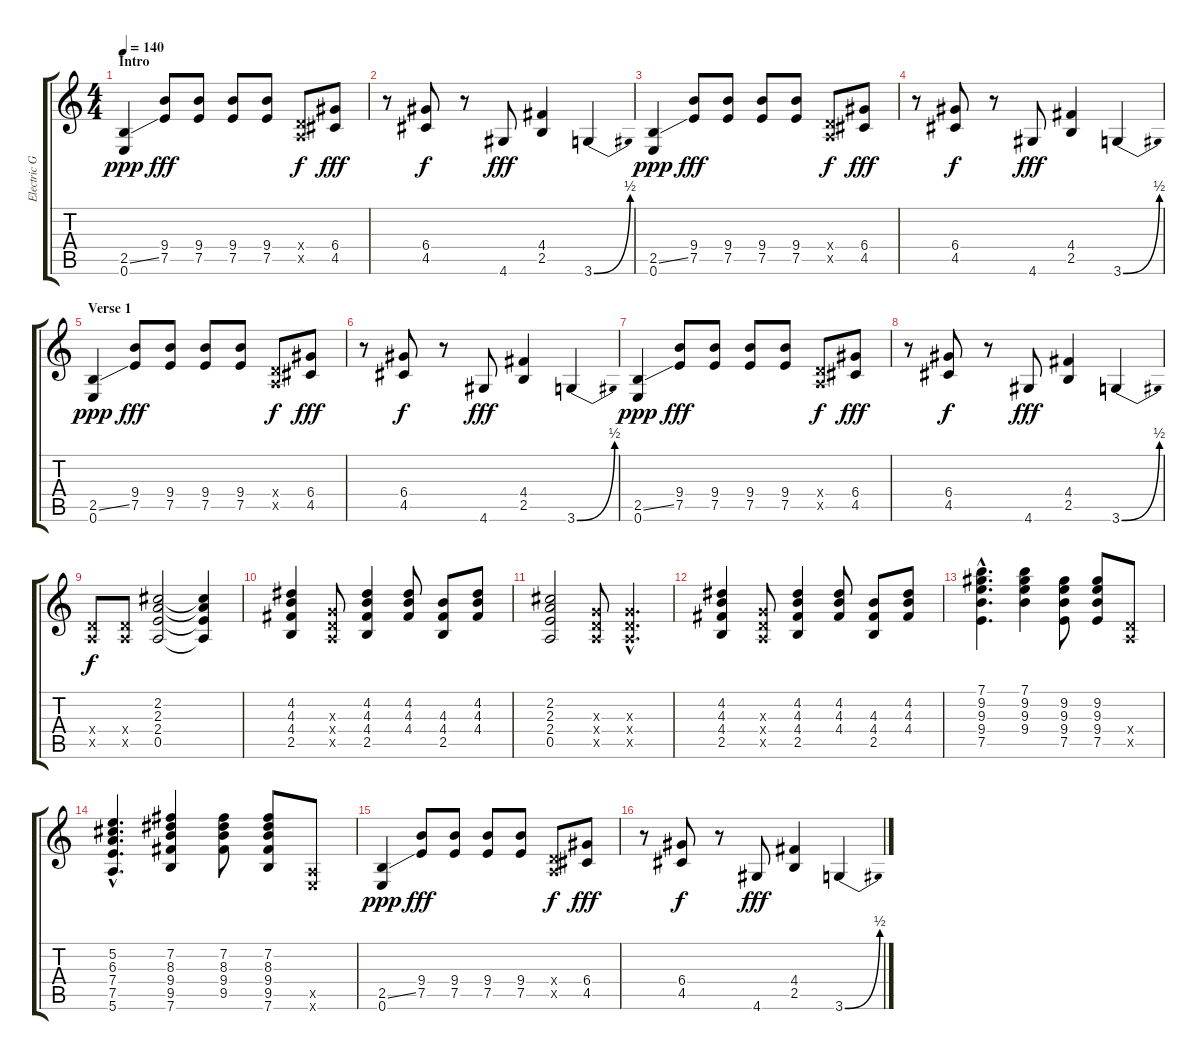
\track ("Electric Guitar Right" "Electric G") {instrument distortionguitar}
\staff {score tabs}
\tuning (E4 B3 G3 D3 A2 E2) {hide}
\ts (4 4)
\section ("" "Intro")
\tempo 140
\clef g2
\ks c
(2.5{ss} 0.6).4{dy ppp instrument distortionguitar} (9.4 7.5).8{dy fff} (9.4 7.5).8 (9.4 7.5).8 (9.4 7.5).8 (0.4{x} 0.5{x}).8{dy f} (6.4 4.5).8{dy fff} |
r.8 (6.4 4.5).8{dy f} r.8 4.6.8{dy fff} (4.4 2.5).4 3.6{be (bend 0 0 60 2)}.4 |
(2.5{ss} 0.6).4{dy ppp} (9.4 7.5).8{dy fff} (9.4 7.5).8 (9.4 7.5).8 (9.4 7.5).8 (0.4{x} 0.5{x}).8{dy f} (6.4 4.5).8{dy fff} |
r.8 (6.4 4.5).8{dy f} r.8 4.6.8{dy fff} (4.4 2.5).4 3.6{be (bend 0 0 60 2)}.4 |
\section ("" "Verse 1")
(2.5{ss} 0.6).4{dy ppp} (9.4 7.5).8{dy fff} (9.4 7.5).8 (9.4 7.5).8 (9.4 7.5).8 (0.4{x} 0.5{x}).8{dy f} (6.4 4.5).8{dy fff} |
r.8 (6.4 4.5).8{dy f} r.8 4.6.8{dy fff} (4.4 2.5).4 3.6{be (bend 0 0 60 2)}.4 |
(2.5{ss} 0.6).4{dy ppp} (9.4 7.5).8{dy fff} (9.4 7.5).8 (9.4 7.5).8 (9.4 7.5).8 (0.4{x} 0.5{x}).8{dy f} (6.4 4.5).8{dy fff} |
r.8 (6.4 4.5).8{dy f} r.8 4.6.8{dy fff} (4.4 2.5).4 3.6{be (bend 0 0 60 2)}.4 |
(0.4{x} 0.5{x}).8{dy f} (0.4{x} 0.5{x}).8 (2.2 2.3 2.4 0.5).2 (2.2{t} 2.3{t} 2.4{t} 0.5{t}).4 |
(4.2 4.3 4.4 2.5).4 (0.3{x} 0.4{x} 0.5{x}).8 (4.2 4.3 4.4 2.5).4 (4.2 4.3 4.4).8 (4.3 4.4 2.5).8 (4.2 4.3 4.4).8 |
(2.2 2.3 2.4 0.5).2 (0.3{x} 0.4{x} 0.5{x}).8 (0.3{hac x} 0.4{hac x} 0.5{hac x}).4{d} |
(4.2 4.3 4.4 2.5).4 (0.3{x} 0.4{x} 0.5{x}).8 (4.2 4.3 4.4 2.5).4 (4.2 4.3 4.4).8 (4.3 4.4 2.5).8 (4.2 4.3 4.4).8 |
(7.1{hac} 9.2{hac} 9.3{hac} 9.4{hac} 7.5{hac}).4{d} (7.1 9.2 9.3 9.4).4 (9.2 9.3 9.4 7.5).8 (9.2 9.3 9.4 7.5).8 (0.4{x} 0.5{x}).8 |
(5.2{hac} 6.3{hac} 7.4{hac} 7.5{hac} 5.6{hac}).4{d} (7.2 8.3 9.4 9.5 7.6).4 (7.2 8.3 9.4 9.5).8 (7.2 8.3 9.4 9.5 7.6).8 (0.5{x} 0.6{x}).8 |
(2.5{ss} 0.6).4{dy ppp} (9.4 7.5).8{dy fff} (9.4 7.5).8 (9.4 7.5).8 (9.4 7.5).8 (0.4{x} 0.5{x}).8{dy f} (6.4 4.5).8{dy fff} |
r.8 (6.4 4.5).8{dy f} r.8 4.6.8{dy fff} (4.4 2.5).4 3.6{be (bend 0 0 60 2)}.4
